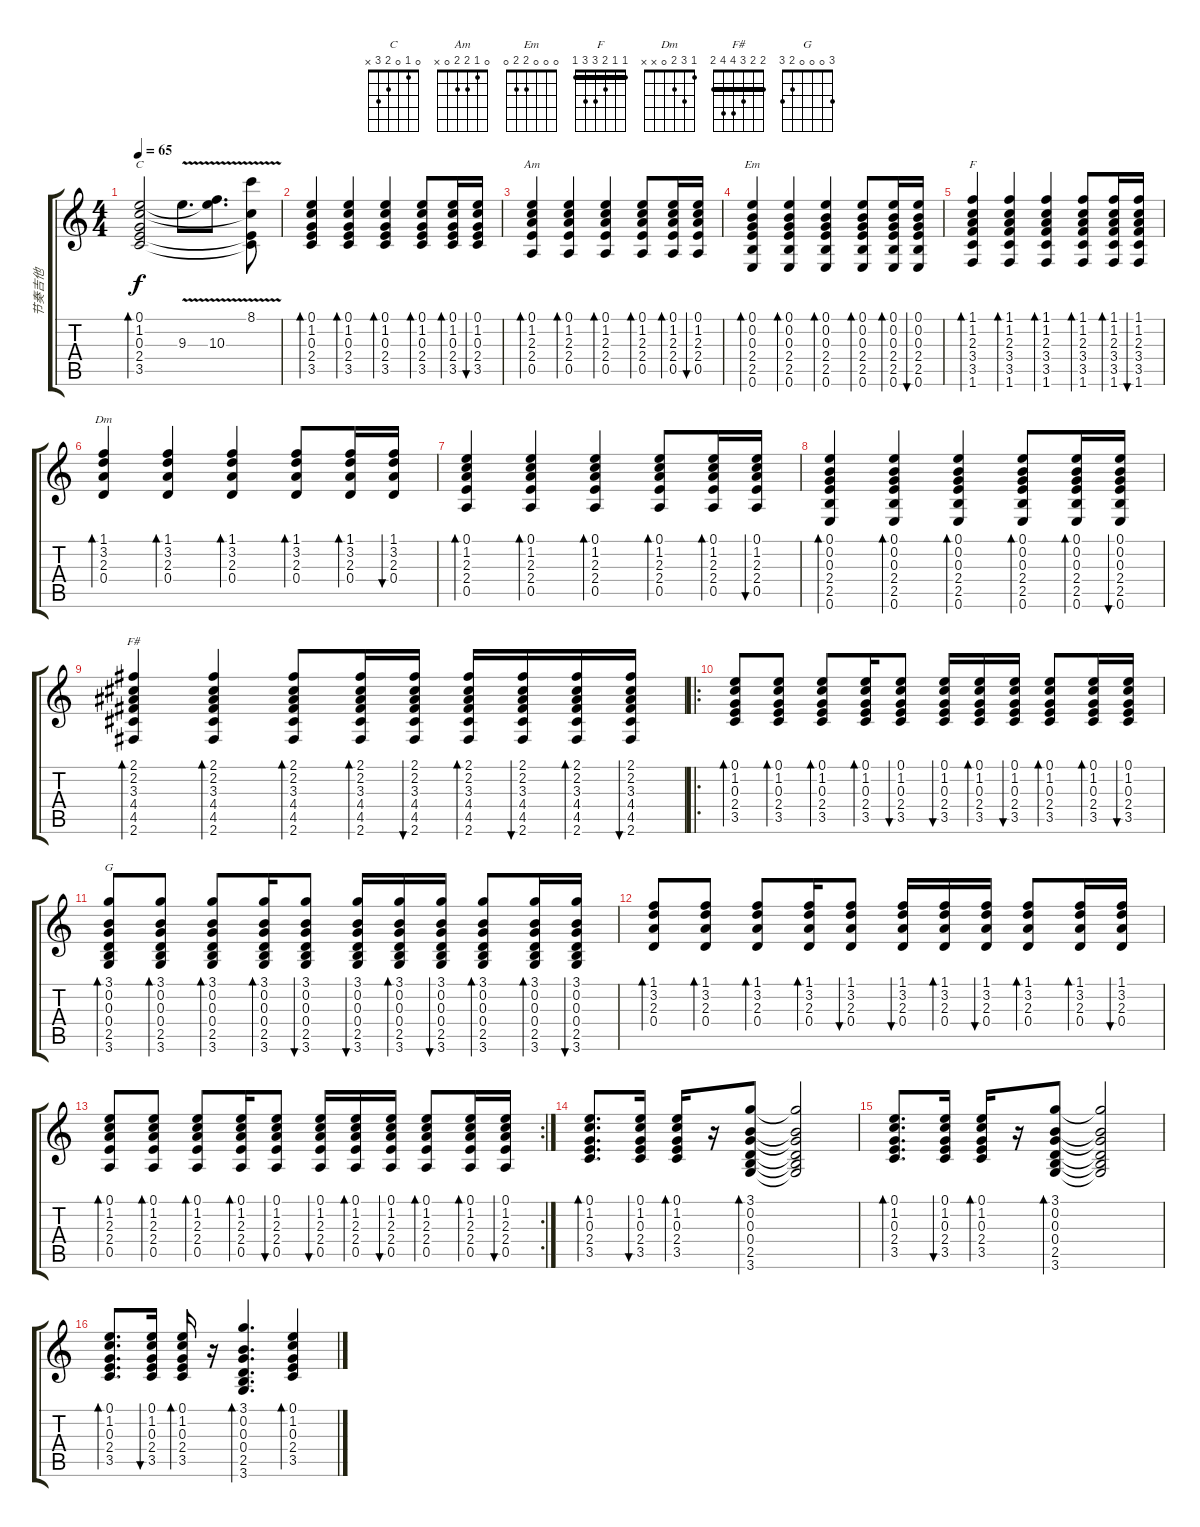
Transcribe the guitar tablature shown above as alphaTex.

\track ("节奏吉他" "节奏吉他") {instrument acousticguitarsteel}
\staff {score tabs}
\tuning (E4 B3 G3 D3 A2 E2) {hide}
\chord ("C" 0 1 0 2 3 x)
\chord ("Am" 0 1 2 2 0 x)
\chord ("Em" 0 0 0 2 2 0)
\chord ("F" 1 1 2 3 3 1) {barre 1}
\chord ("Dm" 1 3 2 0 x x)
\chord ("F#" 2 2 3 4 4 2) {barre 2}
\chord ("G" 3 0 0 0 2 3)
\ts (4 4)
\tempo 65
\clef g2
\ks c
(0.1 1.2 0.3 2.4 3.5).2{bd 30 ch "C" dy f} 9.3{v}.8{d} (0.1{t} 10.3{v}).8{d} (8.1{v} 1.2{t} 2.4{t} 3.5{t}).8 |
(0.1 1.2 0.3 2.4 3.5).4{bd 30} (0.1 1.2 0.3 2.4 3.5).4{bd 30} (0.1 1.2 0.3 2.4 3.5).4{bd 30} (0.1 1.2 0.3 2.4 3.5).8{bd 30} (0.1 1.2 0.3 2.4 3.5).16{bd 30} (0.1 1.2 0.3 2.4 3.5).16{bu 30} |
(0.1 1.2 2.3 2.4 0.5).4{bd 30 ch "Am"} (0.1 1.2 2.3 2.4 0.5).4{bd 30} (0.1 1.2 2.3 2.4 0.5).4{bd 30} (0.1 1.2 2.3 2.4 0.5).8{bd 30} (0.1 1.2 2.3 2.4 0.5).16{bd 30} (0.1 1.2 2.3 2.4 0.5).16{bu 30} |
(0.1 0.2 0.3 2.4 2.5 0.6).4{bd 30 ch "Em"} (0.1 0.2 0.3 2.4 2.5 0.6).4{bd 30} (0.1 0.2 0.3 2.4 2.5 0.6).4{bd 30} (0.1 0.2 0.3 2.4 2.5 0.6).8{bd 30} (0.1 0.2 0.3 2.4 2.5 0.6).16{bd 30} (0.1 0.2 0.3 2.4 2.5 0.6).16{bu 30} |
(1.1 1.2 2.3 3.4 3.5 1.6).4{bd 30 ch "F"} (1.1 1.2 2.3 3.4 3.5 1.6).4{bd 30} (1.1 1.2 2.3 3.4 3.5 1.6).4{bd 30} (1.1 1.2 2.3 3.4 3.5 1.6).8{bd 30} (1.1 1.2 2.3 3.4 3.5 1.6).16{bd 30} (1.1 1.2 2.3 3.4 3.5 1.6).16{bu 30} |
(1.1 3.2 2.3 0.4).4{bd 30 ch "Dm"} (1.1 3.2 2.3 0.4).4{bd 30} (1.1 3.2 2.3 0.4).4{bd 30} (1.1 3.2 2.3 0.4).8{bd 30} (1.1 3.2 2.3 0.4).16{bd 30} (1.1 3.2 2.3 0.4).16{bu 30} |
(0.1 1.2 2.3 2.4 0.5).4{bd 30} (0.1 1.2 2.3 2.4 0.5).4{bd 30} (0.1 1.2 2.3 2.4 0.5).4{bd 30} (0.1 1.2 2.3 2.4 0.5).8{bd 30} (0.1 1.2 2.3 2.4 0.5).16{bd 30} (0.1 1.2 2.3 2.4 0.5).16{bu 30} |
(0.1 0.2 0.3 2.4 2.5 0.6).4{bd 30} (0.1 0.2 0.3 2.4 2.5 0.6).4{bd 30} (0.1 0.2 0.3 2.4 2.5 0.6).4{bd 30} (0.1 0.2 0.3 2.4 2.5 0.6).8{bd 30} (0.1 0.2 0.3 2.4 2.5 0.6).16{bd 30} (0.1 0.2 0.3 2.4 2.5 0.6).16{bu 30} |
(2.1 2.2 3.3 4.4 4.5 2.6).4{bd 30 ch "F#"} (2.1 2.2 3.3 4.4 4.5 2.6).4{bd 30} (2.1 2.2 3.3 4.4 4.5 2.6).8{bd 30} (2.1 2.2 3.3 4.4 4.5 2.6).16{bd 30} (2.1 2.2 3.3 4.4 4.5 2.6).16{bu 30} (2.1 2.2 3.3 4.4 4.5 2.6).16{bd 30} (2.1 2.2 3.3 4.4 4.5 2.6).16{bu 30} (2.1 2.2 3.3 4.4 4.5 2.6).16{bd 30} (2.1 2.2 3.3 4.4 4.5 2.6).16{bu 30} |
\ro
(0.1 1.2 0.3 2.4 3.5).8{bd 30} (0.1 1.2 0.3 2.4 3.5).8{bd 30} (0.1 1.2 0.3 2.4 3.5).8{bd 30} (0.1 1.2 0.3 2.4 3.5).16{bd 30} (0.1 1.2 0.3 2.4 3.5).8{bu 30} (0.1 1.2 0.3 2.4 3.5).16{bu 30} (0.1 1.2 0.3 2.4 3.5).16{bd 30} (0.1 1.2 0.3 2.4 3.5).16{bu 30} (0.1 1.2 0.3 2.4 3.5).8{bd 30} (0.1 1.2 0.3 2.4 3.5).16{bd 30} (0.1 1.2 0.3 2.4 3.5).16{bu 30} |
(3.1 0.2 0.3 0.4 2.5 3.6).8{bd 30 ch "G"} (3.1 0.2 0.3 0.4 2.5 3.6).8{bd 30} (3.1 0.2 0.3 0.4 2.5 3.6).8{bd 30} (3.1 0.2 0.3 0.4 2.5 3.6).16{bd 30} (3.1 0.2 0.3 0.4 2.5 3.6).8{bu 30} (3.1 0.2 0.3 0.4 2.5 3.6).16{bu 30} (3.1 0.2 0.3 0.4 2.5 3.6).16{bd 30} (3.1 0.2 0.3 0.4 2.5 3.6).16{bu 30} (3.1 0.2 0.3 0.4 2.5 3.6).8{bd 30} (3.1 0.2 0.3 0.4 2.5 3.6).16{bd 30} (3.1 0.2 0.3 0.4 2.5 3.6).16{bu 30} |
(1.1 3.2 2.3 0.4).8{bd 30} (1.1 3.2 2.3 0.4).8{bd 30} (1.1 3.2 2.3 0.4).8{bd 30} (1.1 3.2 2.3 0.4).16{bd 30} (1.1 3.2 2.3 0.4).8{bu 30} (1.1 3.2 2.3 0.4).16{bu 30} (1.1 3.2 2.3 0.4).16{bd 30} (1.1 3.2 2.3 0.4).16{bu 30} (1.1 3.2 2.3 0.4).8{bd 30} (1.1 3.2 2.3 0.4).16{bd 30} (1.1 3.2 2.3 0.4).16{bu 30} |
\rc 2
(0.1 1.2 2.3 2.4 0.5).8{bd 30} (0.1 1.2 2.3 2.4 0.5).8{bd 30} (0.1 1.2 2.3 2.4 0.5).8{bd 30} (0.1 1.2 2.3 2.4 0.5).16{bd 30} (0.1 1.2 2.3 2.4 0.5).8{bu 30} (0.1 1.2 2.3 2.4 0.5).16{bu 30} (0.1 1.2 2.3 2.4 0.5).16{bd 30} (0.1 1.2 2.3 2.4 0.5).16{bu 30} (0.1 1.2 2.3 2.4 0.5).8{bd 30} (0.1 1.2 2.3 2.4 0.5).16{bd 30} (0.1 1.2 2.3 2.4 0.5).16{bu 30} |
(0.1 1.2 0.3 2.4 3.5).8{d bd 30} (0.1 1.2 0.3 2.4 3.5).16{bu 30} (0.1 1.2 0.3 2.4 3.5).16{bd 30} r.16 (3.1 0.2 0.3 0.4 2.5 3.6).8{bd 30} (3.1{t} 0.2{t} 0.3{t} 0.4{t} 2.5{t} 3.6{t}).2 |
(0.1 1.2 0.3 2.4 3.5).8{d bd 30} (0.1 1.2 0.3 2.4 3.5).16{bu 30} (0.1 1.2 0.3 2.4 3.5).16{bd 30} r.16 (3.1 0.2 0.3 0.4 2.5 3.6).8{bd 30} (3.1{t} 0.2{t} 0.3{t} 0.4{t} 2.5{t} 3.6{t}).2 |
(0.1 1.2 0.3 2.4 3.5).8{d bd 30} (0.1 1.2 0.3 2.4 3.5).16{bu 30} (0.1 1.2 0.3 2.4 3.5).16{bd 30} r.16 (3.1 0.2 0.3 0.4 2.5 3.6).4{d bd 30} (0.1 1.2 0.3 2.4 3.5).4{bd 30}
